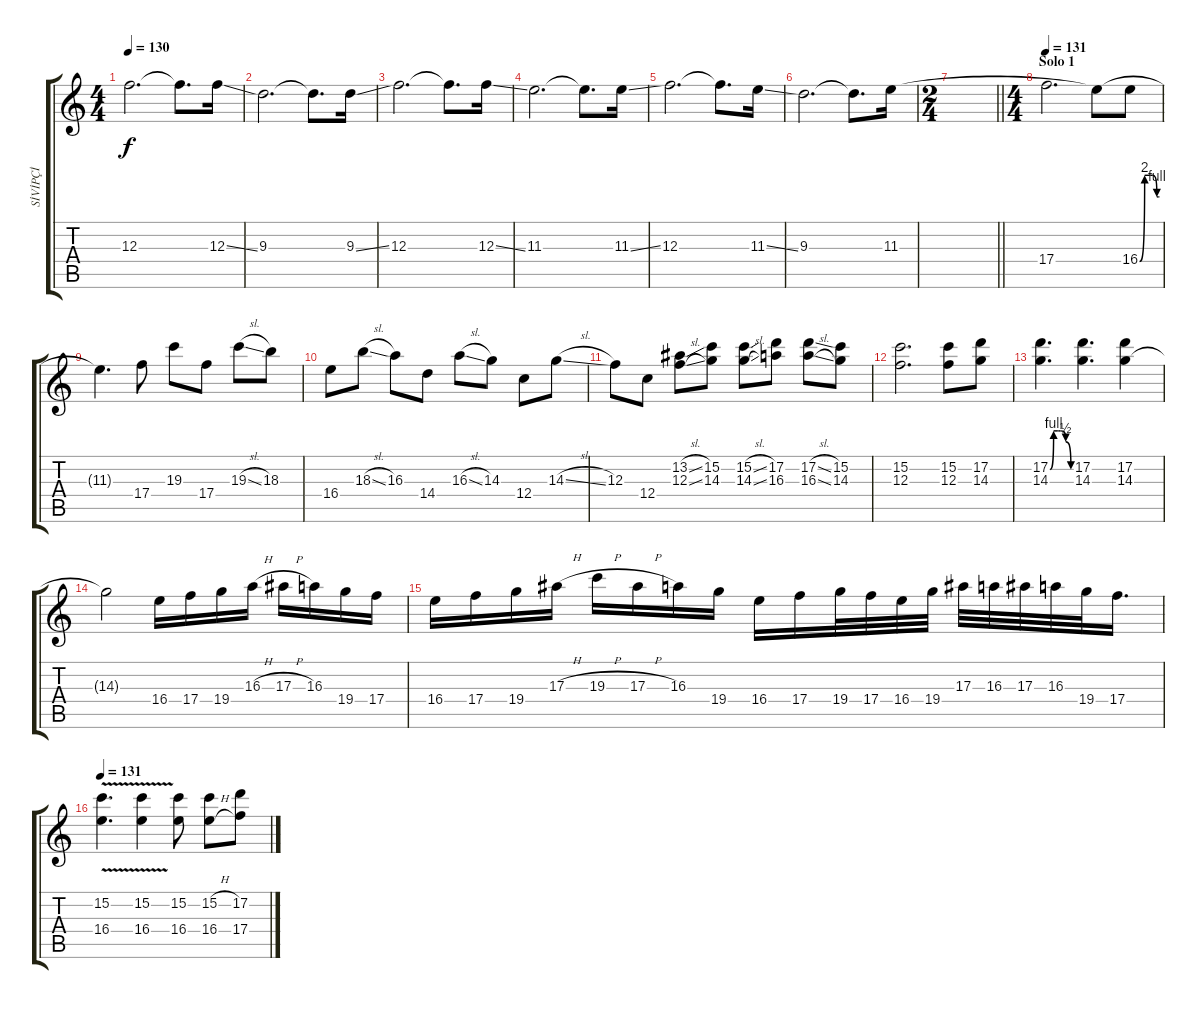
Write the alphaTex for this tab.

\track ("SİVİPÇİ" "SİVİPÇİ") {instrument distortionguitar}
\staff {score tabs}
\tuning (D4 A3 F3 C3 G2 D2) {hide}
\ts (4 4)
\tempo 130
\clef g2
\ks c
12.3.2{d dy f} 12.3{t}.8{d} 12.3{ss}.16 |
9.3.2{d} 9.3{t}.8{d} 9.3{ss}.16 |
12.3.2{d} 12.3{t}.8{d} 12.3{ss}.16 |
11.3.2{d} 11.3{t}.8{d} 11.3{ss}.16 |
12.3.2{d} 12.3{t}.8{d} 11.3{ss}.16 |
9.3.2{d} 9.3{t}.8{d} 11.3.16 |
\ts (2 4)
\barLineRight lightlight
|
\ts (4 4)
\section ("" "Solo 1")
\tempo 131
17.4.2{d} 11.3{t}.8 16.4{be (custom 0 0 15 8 29 8 33 8 39 8 52 4 57 4 60 4)}.8 |
11.3{t}.4{d} 17.4.8 19.3.8 17.4.8 19.3{sl}.8 18.3.8 |
16.4.8 18.3{sl}.8 16.3.8 14.4.8 16.3{sl}.8 14.3.8 12.4.8 14.3{sl}.8 |
12.3.8 12.4.8 (13.2{sl} 12.3{sl}).8 (15.2 14.3).8 (15.2{sl} 14.3{sl}).8 (17.2 16.3).8 (17.2{sl} 16.3{sl}).8 (15.2 14.3).8 |
(15.2 12.3).2{d} (15.2 12.3).8 (17.2 14.3).8 |
(17.2{be (custom 0 0 10 4 20 4 24 4 30 4 45 2 60 0)} 14.3).4{d} (17.2 14.3).4{d} (17.2 14.3).4 |
14.3{t}.2 16.4.16 17.4.16 19.4.16 16.3{h}.16 17.3{h}.16 16.3.16 19.4.16 17.4.16 |
16.4.16 17.4.16 19.4.16 17.3{h}.16 19.3{h}.16 17.3{h}.16 16.3.16 19.4.16 16.4.16 17.4.16 19.4.32 17.4.32 16.4.32 19.4.32 17.3.32 16.3.32 17.3.32 16.3.32 19.4.32 17.4.16{d} |
\tempo 131
(15.2 16.4{v}).4{d} (15.2 16.4{v}).4 (15.2 16.4).8 (15.2{h} 16.4{h}).8 (17.2 17.4).8
